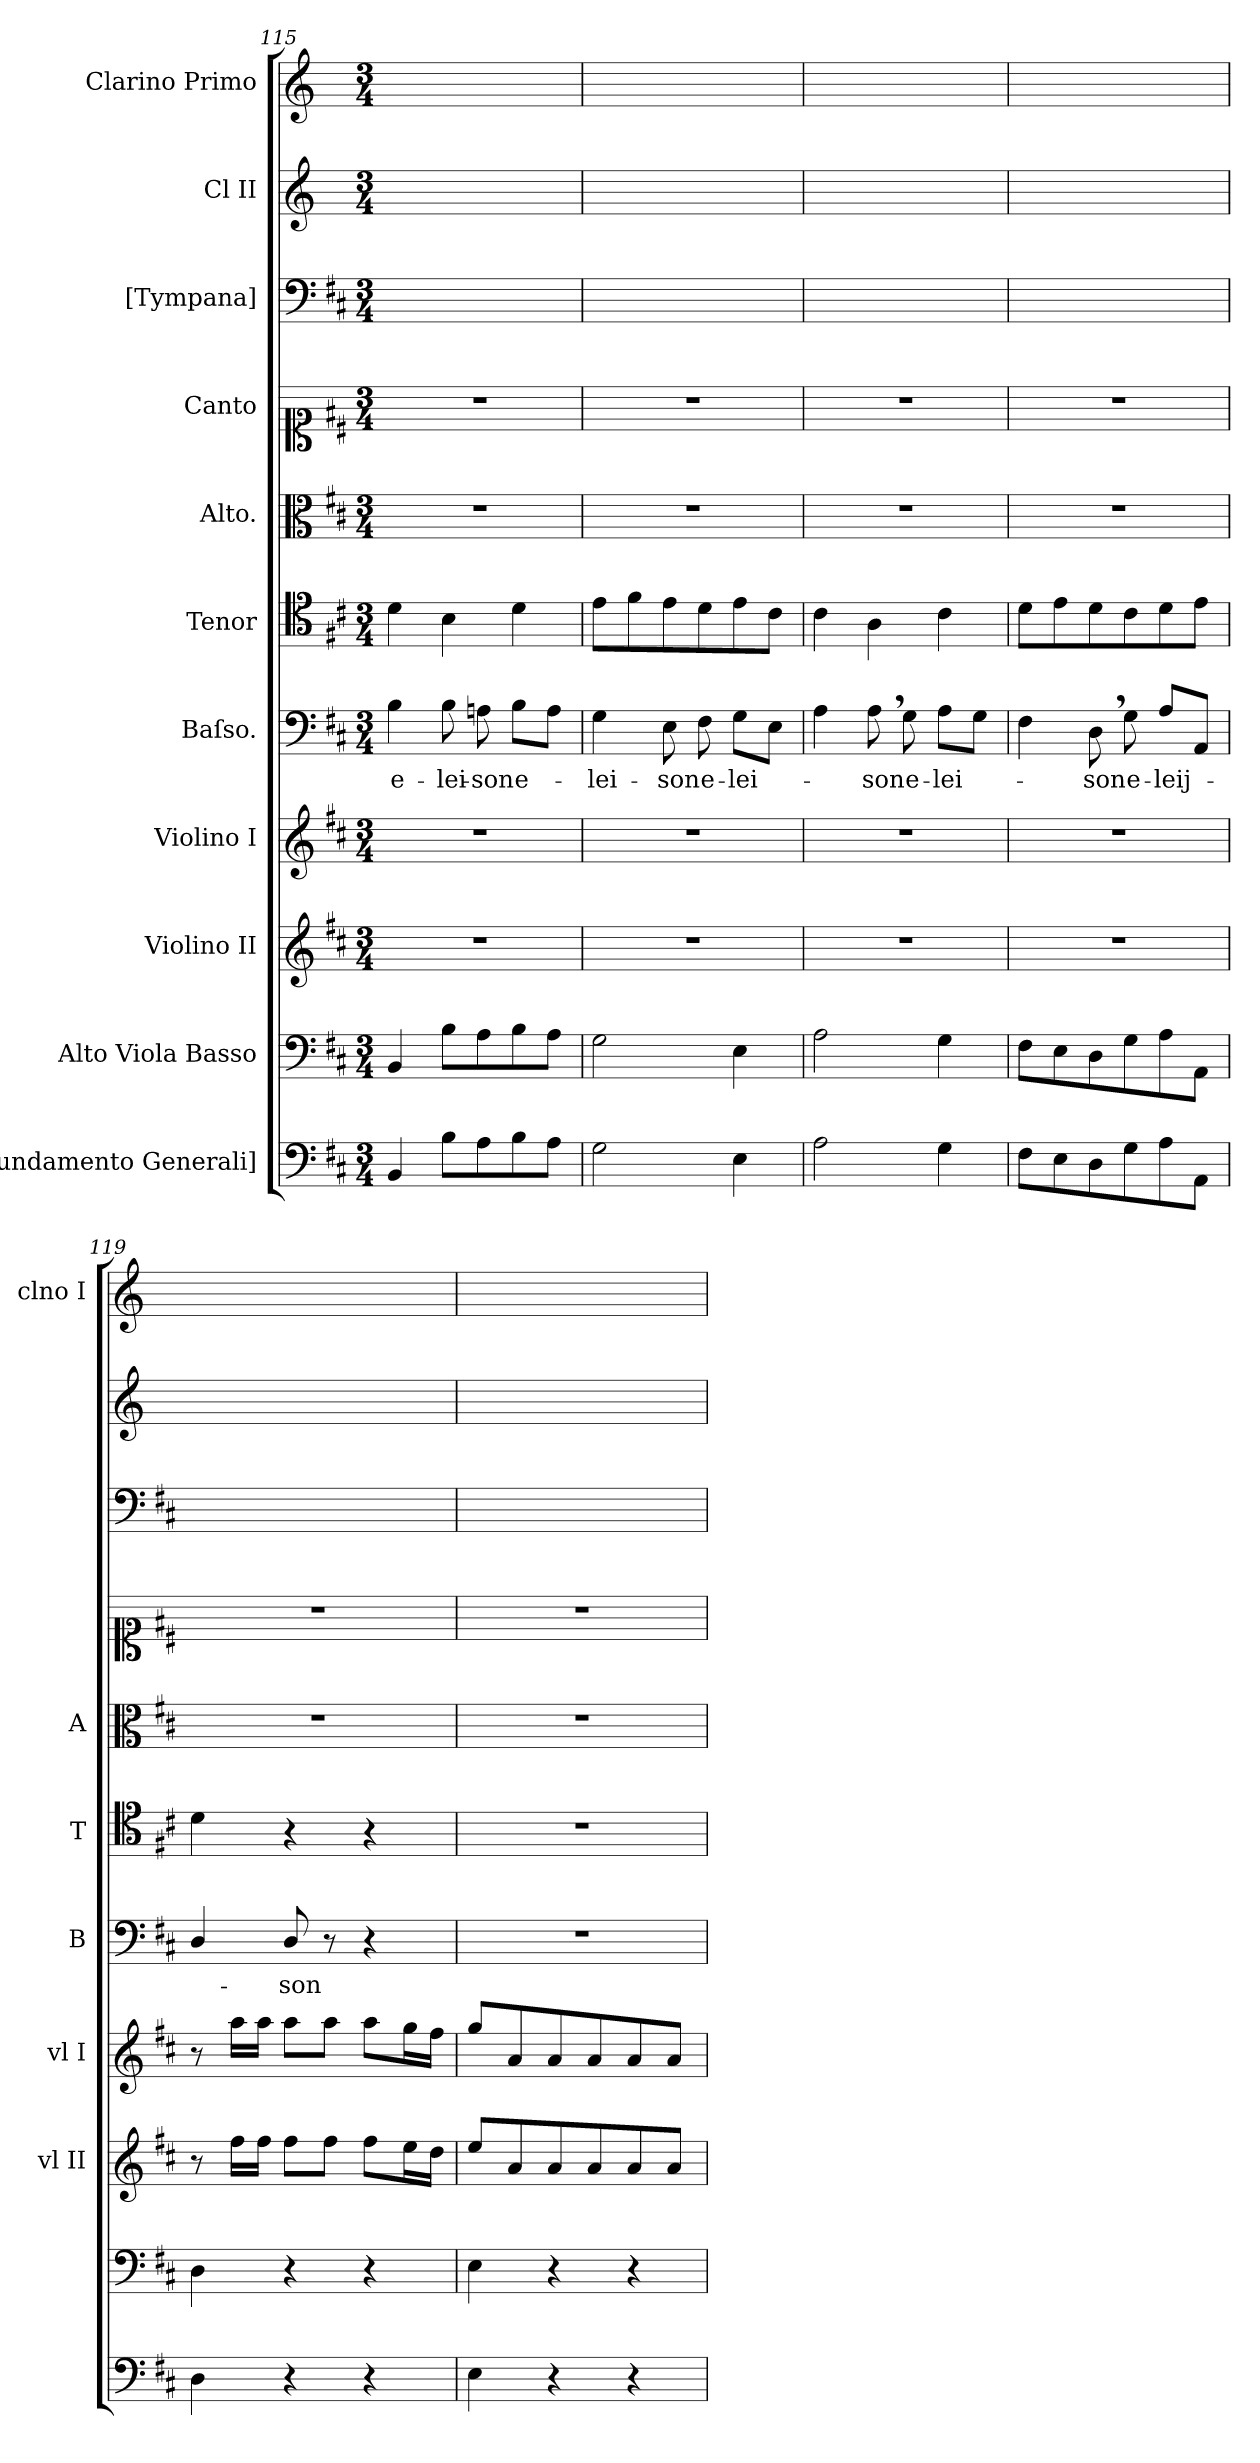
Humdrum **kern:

**kern	**kern	**kern	**kern	**kern	**text	**kern	**kern	**kern	**kern	**kern	**kern
*part11	*part10	*part9	*part8	*part7	*part7	*part6	*part5	*part4	*part3	*part2	*part1
*staff11	*staff10	*staff9	*staff8	*staff7	*staff7	*staff6	*staff5	*staff4	*staff3	*staff2	*staff1
*I"[Fundamento Generali]	*I"Alto Viola Basso	*I"Violino II	*I"Violino I	*I"Baſso.	*	*I"Tenor	*I"Alto.	*I"Canto	*I"[Tympana]	*I"Cl II	*I"Clarino Primo
*	*	*I'vl II	*I'vl I	*I'B	*	*I'T	*I'A	*	*	*	*I'clno I
*clefF4	*clefF4	*clefG2	*clefG2	*clefF4	*	*clefC4	*clefC3	*clefC1	*clefF4	*clefG2	*clefG2
*	*	*	*	*	*	*	*	*	*	*ITrd-1c-2	*ITrd-1c-2
*k[f#c#]	*k[f#c#]	*k[f#c#]	*k[f#c#]	*k[f#c#]	*	*k[f#c#]	*k[f#c#]	*k[f#c#]	*k[f#c#]	*k[f#c#]	*k[f#c#]
*M3/4	*M3/4	*M3/4	*M3/4	*M3/4	*	*M3/4	*M3/4	*M3/4	*M3/4	*M3/4	*M3/4
=115	=115	=115	=115	=115	=115	=115	=115	=115	=115	=115	=115
4BB/	4BB/	2.r	2.r	4B\	e-	4d\	2.r	2.r	2.ryy	2.ryy	2.ryy
8B\L	8B\L	.	.	8B\	-lei-	4B\	.	.	.	.	.
8A\	8A\	.	.	8An\	-son	.	.	.	.	.	.
8B\	8B\	.	.	8B\L	e-	4d\	.	.	.	.	.
8A\J	8A\J	.	.	8A\J	.	.	.	.	.	.	.
=116	=116	=116	=116	=116	=116	=116	=116	=116	=116	=116	=116
2G\	2G\	2.r	2.r	4G\	-lei-	8e\L	2.r	2.r	2.ryy	2.ryy	2.ryy
.	.	.	.	.	.	8f#\	.	.	.	.	.
.	.	.	.	8E\	-son	8e\	.	.	.	.	.
.	.	.	.	8F#\	e-	8d\	.	.	.	.	.
4E\	4E\	.	.	8G\L	-lei-	8e\	.	.	.	.	.
.	.	.	.	8E\J	.	8c#\J	.	.	.	.	.
=117	=117	=117	=117	=117	=117	=117	=117	=117	=117	=117	=117
2A\	2A\	2.r	2.r	4A\	.	4c#\	2.r	2.r	2.ryy	2.ryy	2.ryy
.	.	.	.	8A,\	-son	4A\	.	.	.	.	.
.	.	.	.	8G\	e-	.	.	.	.	.	.
4G\	4G\	.	.	8A\L	-lei-	4c#\	.	.	.	.	.
.	.	.	.	8G\J	.	.	.	.	.	.	.
=118	=118	=118	=118	=118	=118	=118	=118	=118	=118	=118	=118
8F#\L	8F#\L	2.r	2.r	4F#\	.	8d\L	2.r	2.r	2.ryy	2.ryy	2.ryy
8E\	8E\	.	.	.	.	8e\	.	.	.	.	.
8D\	8D\	.	.	8D,\	-son	8d\	.	.	.	.	.
8G\	8G\	.	.	8G\	e-	8c#\	.	.	.	.	.
8A\	8A\	.	.	8A\L	-leij-	8d\	.	.	.	.	.
8AA/J	8AA/J	.	.	8AA/J	.	8e\J	.	.	.	.	.
=119	=119	=119	=119	=119	=119	=119	=119	=119	=119	=119	=119
4D\	4D\	8r	8r	4D/	.	4d\	2.r	2.r	2.ryy	2.ryy	2.ryy
.	.	16ff#\LL	16aa\LL	.	.	.	.	.	.	.	.
.	.	16ff#\JJ	16aa\JJ	.	.	.	.	.	.	.	.
4r	4r	8ff#\L	8aa\L	8D/	-son	4r	.	.	.	.	.
.	.	8ff#\J	8aa\J	8r	.	.	.	.	.	.	.
4r	4r	8ff#\L	8aa\L	4r	.	4r	.	.	.	.	.
.	.	16ee\L	16gg\L	.	.	.	.	.	.	.	.
.	.	16dd\JJ	16ff#\JJ	.	.	.	.	.	.	.	.
=120	=120	=120	=120	=120	=120	=120	=120	=120	=120	=120	=120
4E\	4E\	8ee\L	8gg\L	2.r	.	2.r	2.r	2.r	2.ryy	2.ryy	2.ryy
.	.	8a/	8a/	.	.	.	.	.	.	.	.
4r	4r	8a/	8a/	.	.	.	.	.	.	.	.
.	.	8a/	8a/	.	.	.	.	.	.	.	.
4r	4r	8a/	8a/	.	.	.	.	.	.	.	.
.	.	8a/J	8a/J	.	.	.	.	.	.	.	.
=	=	=	=	=	=	=	=	=	=	=	=
*-	*-	*-	*-	*-	*-	*-	*-	*-	*-	*-	*-
